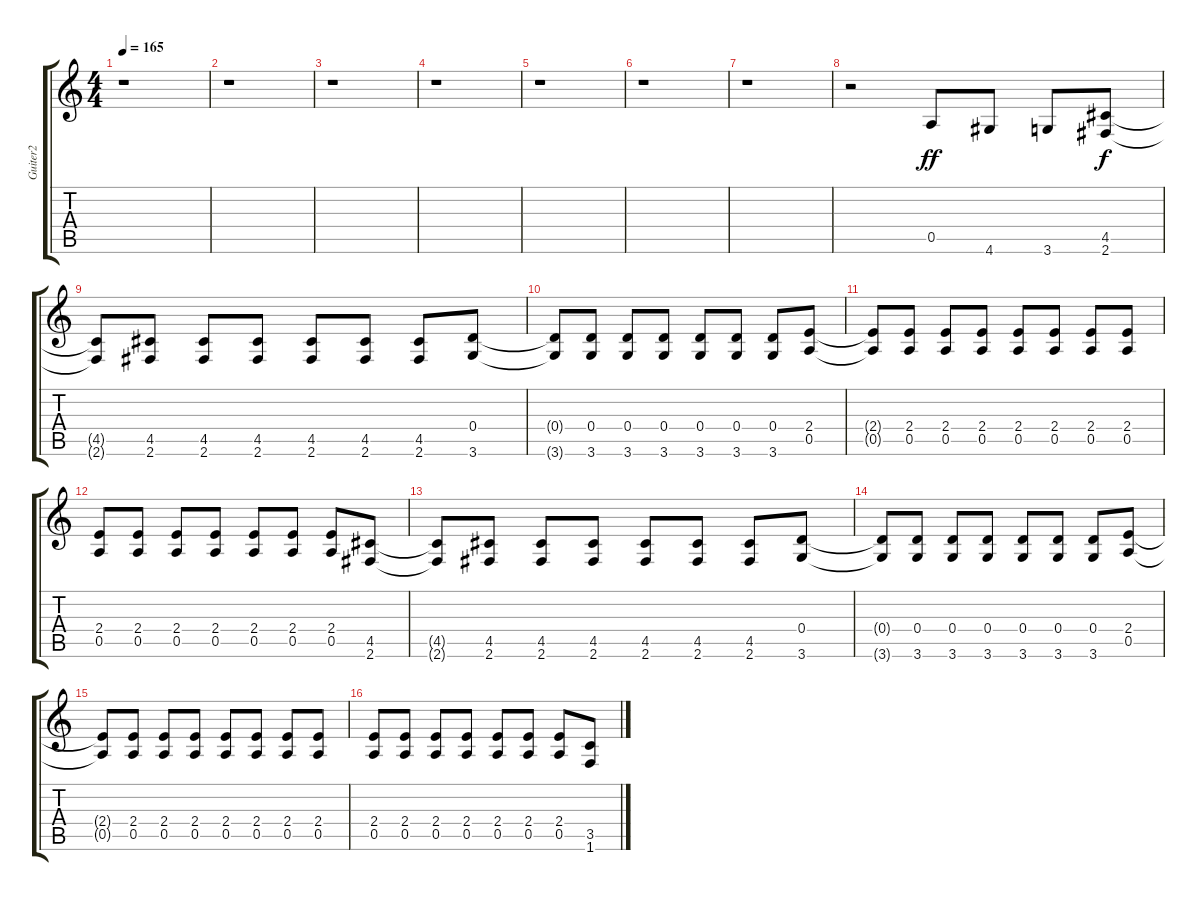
\track ("Guiter2" "Guiter2") {instrument distortionguitar}
\staff {score tabs}
\tuning (E4 B3 G3 D3 A2 E2) {hide}
\ts (4 4)
\tempo 165
\clef g2
\ks c
r.1{dy f} |
r.1 |
r.1 |
r.1 |
r.1 |
r.1 |
r.1 |
r.2 0.5.8{dy ff} 4.6.8 3.6.8 (4.5 2.6).8{dy f} |
(4.5{t} 2.6{t}).8 (4.5 2.6).8 (4.5 2.6).8 (4.5 2.6).8 (4.5 2.6).8 (4.5 2.6).8 (4.5 2.6).8 (0.4 3.6).8 |
(0.4{t} 3.6{t}).8 (0.4 3.6).8 (0.4 3.6).8 (0.4 3.6).8 (0.4 3.6).8 (0.4 3.6).8 (0.4 3.6).8 (2.4 0.5).8 |
(2.4{t} 0.5{t}).8 (2.4 0.5).8 (2.4 0.5).8 (2.4 0.5).8 (2.4 0.5).8 (2.4 0.5).8 (2.4 0.5).8 (2.4 0.5).8 |
(2.4 0.5).8 (2.4 0.5).8 (2.4 0.5).8 (2.4 0.5).8 (2.4 0.5).8 (2.4 0.5).8 (2.4 0.5).8 (4.5 2.6).8 |
(4.5{t} 2.6{t}).8 (4.5 2.6).8 (4.5 2.6).8 (4.5 2.6).8 (4.5 2.6).8 (4.5 2.6).8 (4.5 2.6).8 (0.4 3.6).8 |
(0.4{t} 3.6{t}).8 (0.4 3.6).8 (0.4 3.6).8 (0.4 3.6).8 (0.4 3.6).8 (0.4 3.6).8 (0.4 3.6).8 (2.4 0.5).8 |
(2.4{t} 0.5{t}).8 (2.4 0.5).8 (2.4 0.5).8 (2.4 0.5).8 (2.4 0.5).8 (2.4 0.5).8 (2.4 0.5).8 (2.4 0.5).8 |
(2.4 0.5).8 (2.4 0.5).8 (2.4 0.5).8 (2.4 0.5).8 (2.4 0.5).8 (2.4 0.5).8 (2.4 0.5).8 (3.5 1.6).8
